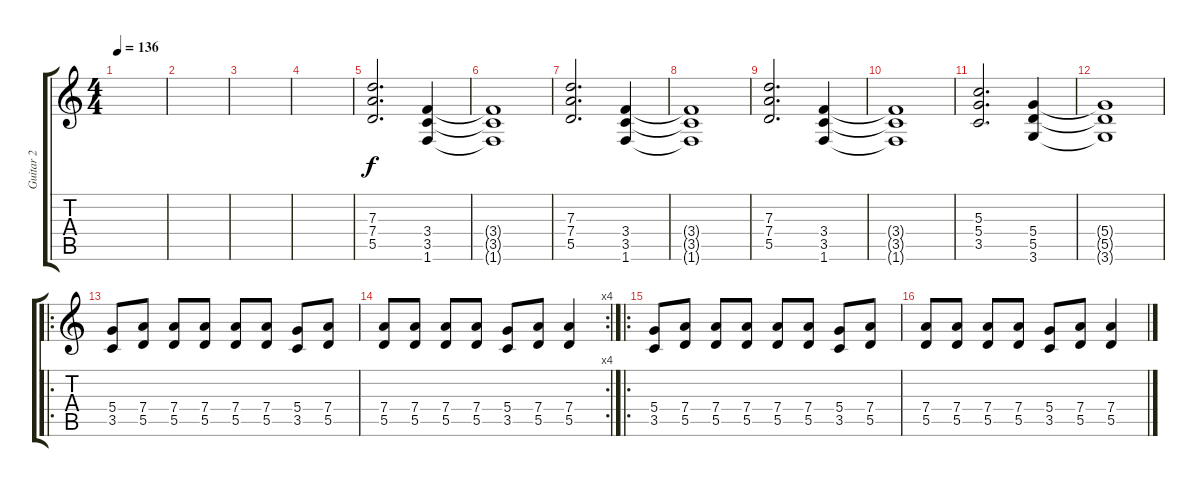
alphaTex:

\track ("Guitar 2" "Guitar 2") {instrument distortionguitar}
\staff {score tabs}
\tuning (E4 B3 G3 D3 A2 E2) {hide}
\ts (4 4)
\tempo 136
\clef g2
\ks c
|
|
|
|
(7.3 7.4 5.5).2{d} (3.4 3.5 1.6).4 |
(3.4{t} 3.5{t} 1.6{t}).1 |
(7.3 7.4 5.5).2{d} (3.4 3.5 1.6).4 |
(3.4{t} 3.5{t} 1.6{t}).1 |
(7.3 7.4 5.5).2{d} (3.4 3.5 1.6).4 |
(3.4{t} 3.5{t} 1.6{t}).1 |
(5.3 5.4 3.5).2{d} (5.4 5.5 3.6).4 |
(5.4{t} 5.5{t} 3.6{t}).1 |
\ro
(5.4 3.5).8 (7.4 5.5).8 (7.4 5.5).8 (7.4 5.5).8 (7.4 5.5).8 (7.4 5.5).8 (5.4 3.5).8 (7.4 5.5).8 |
\rc 4
(7.4 5.5).8 (7.4 5.5).8 (7.4 5.5).8 (7.4 5.5).8 (5.4 3.5).8 (7.4 5.5).8 (7.4 5.5).4 |
\ro
(5.4 3.5).8 (7.4 5.5).8 (7.4 5.5).8 (7.4 5.5).8 (7.4 5.5).8 (7.4 5.5).8 (5.4 3.5).8 (7.4 5.5).8 |
(7.4 5.5).8 (7.4 5.5).8 (7.4 5.5).8 (7.4 5.5).8 (5.4 3.5).8 (7.4 5.5).8 (7.4 5.5).4
